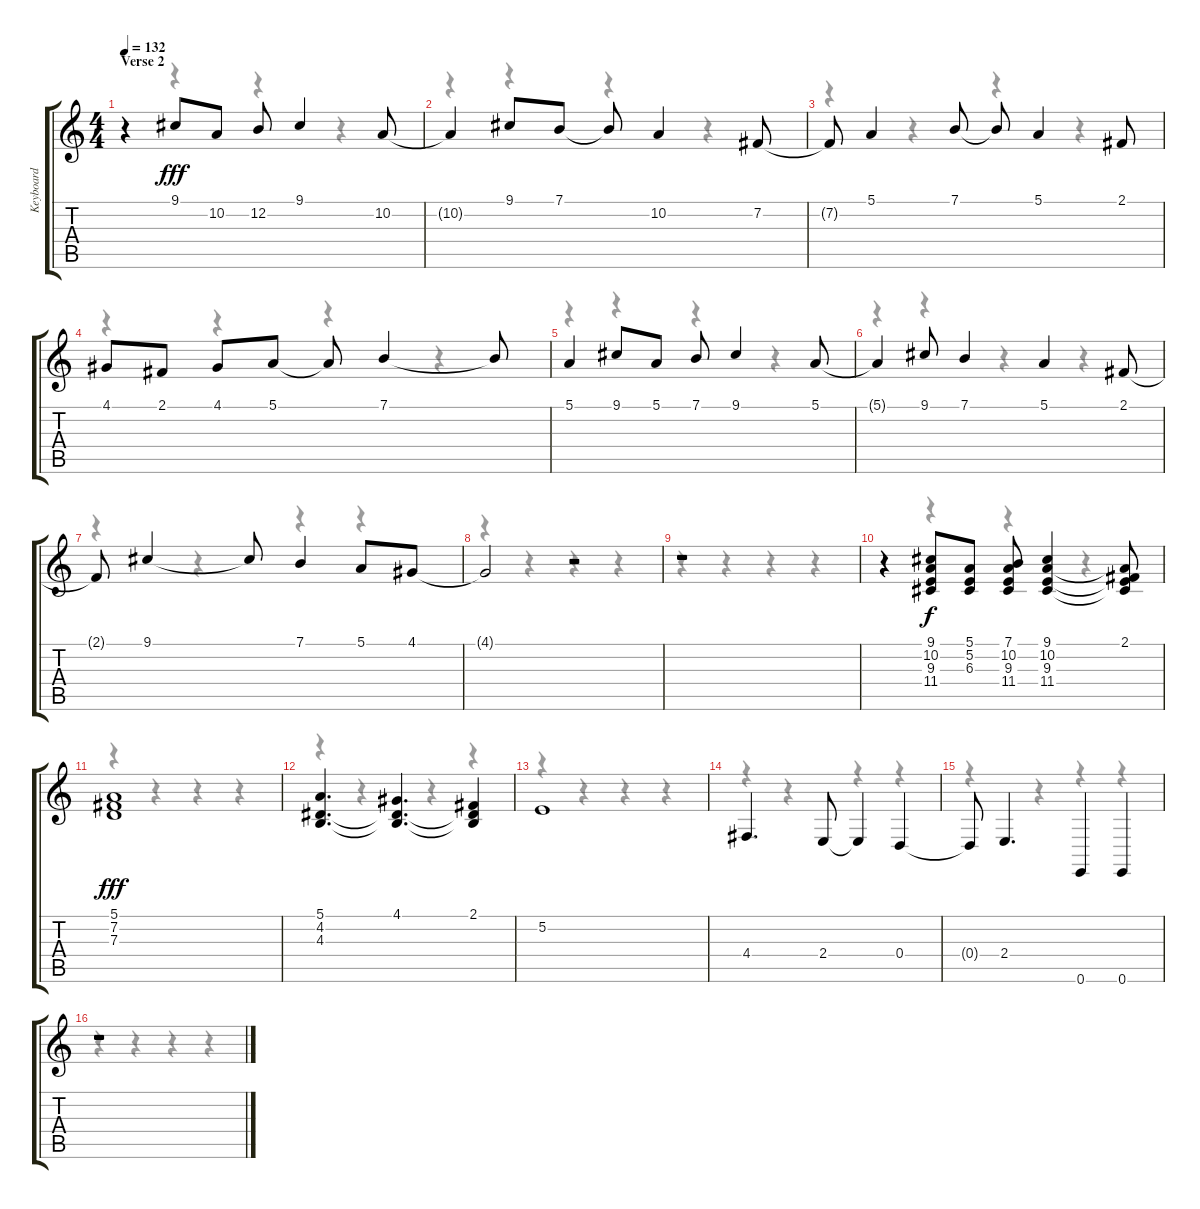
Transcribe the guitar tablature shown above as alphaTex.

\track ("Keyboard" "Keyboard") {instrument stringensemble1}
\staff {score tabs}
\tuning (E4 B3 G3 D3 A2 E2) {hide}
\voice
\ts (4 4)
\section ("" "Verse 2")
\tempo 132
\clef g2
\ks c
r.4{dy fff} 9.1.8 10.2.8 12.2.8 9.1.4 10.2.8 |
10.2{t}.4 9.1.8 7.1.8 7.1{t}.8 10.2.4 7.2.8 |
7.2{t}.8 5.1.4 7.1.8 7.1{t}.8 5.1.4 2.1.8 |
4.1.8 2.1.8 4.1.8 5.1.8 5.1{t}.8 7.1.4 7.1{t}.8 |
5.1.4 9.1.8 5.1.8 7.1.8 9.1.4 5.1.8 |
5.1{t}.4 9.1.8 7.1.4 5.1.4 2.1.8 |
2.1{t}.8 9.1.4 9.1{t}.8 7.1.4 5.1.8 4.1.8 |
4.1{t}.2 r.2 |
r.1 |
r.4 (9.1 10.2 9.3 11.4).8{dy f} (5.1 5.2 6.3).8 (7.1 10.2 9.3 11.4).8 (9.1 10.2 9.3 11.4).4 (2.1 10.2{t} 9.3{t} 11.4{t}).8 |
(5.1 7.2 7.3).1{dy fff} |
(5.1 4.2 4.3).4{d} (4.1 4.2{t} 4.3{t}).4{d} (2.1 4.2{t} 4.3{t}).4 |
5.2.1 |
4.4.4{d} 2.4.8 2.4{t}.4 0.4.4 |
0.4{t}.8 2.4.4{d} 0.6.4 0.6.4 |
r.1
\voice
\clef g2
\ottava regular
\simile none
\ks c
r.4{dy f} r.4 r.4 r.4 |
r.4 r.4 r.4 r.4 |
r.4 r.4 r.4 r.4 |
r.4 r.4 r.4 r.4 |
r.4 r.4 r.4 r.4 |
r.4 r.4 r.4 r.4 |
r.4 r.4 r.4 r.4 |
r.4 r.4 r.4 r.4 |
r.4 r.4 r.4 r.4 |
r.4 r.4 r.4 r.4 |
r.4 r.4 r.4 r.4 |
r.4 r.4 r.4 r.4 |
r.4 r.4 r.4 r.4 |
r.4 r.4 r.4 r.4 |
r.4 r.4 r.4 r.4 |
r.4 r.4 r.4 r.4
